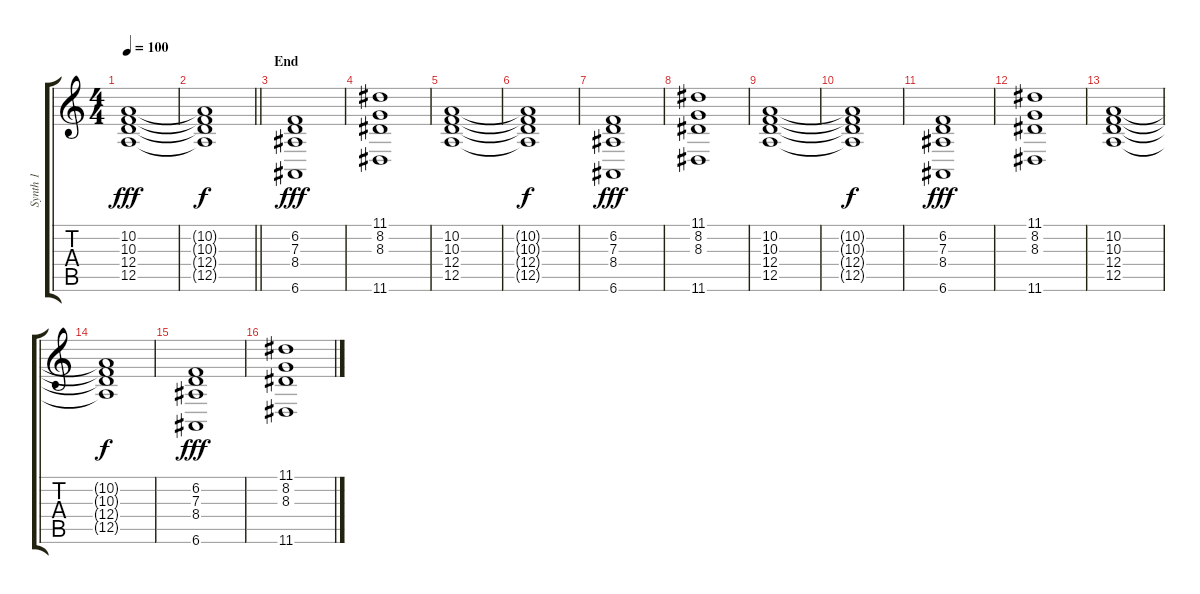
\track ("Synth 1" "Synth 1") {instrument lead2sawtooth}
\staff {score tabs}
\tuning (E4 B3 G3 D3 A2 E2) {hide}
\ts (4 4)
\tempo 100
\clef g2
\ks c
(10.2 10.3 12.4 12.5).1{dy fff} |
\barLineRight lightlight
(10.2{t} 10.3{t} 12.4{t} 12.5{t}).1{dy f} |
\section ("" "End")
(6.2 7.3 8.4 6.6).1{dy fff volume 9 balance 8 instrument synthstrings2} |
(11.1 8.2 8.3 11.6).1 |
(10.2 10.3 12.4 12.5).1 |
(10.2{t} 10.3{t} 12.4{t} 12.5{t}).1{dy f} |
(6.2 7.3 8.4 6.6).1{dy fff volume 9 balance 8 instrument synthstrings2} |
(11.1 8.2 8.3 11.6).1 |
(10.2 10.3 12.4 12.5).1 |
(10.2{t} 10.3{t} 12.4{t} 12.5{t}).1{dy f} |
(6.2 7.3 8.4 6.6).1{dy fff volume 9 balance 8 instrument synthstrings2} |
(11.1 8.2 8.3 11.6).1 |
(10.2 10.3 12.4 12.5).1 |
(10.2{t} 10.3{t} 12.4{t} 12.5{t}).1{dy f} |
(6.2 7.3 8.4 6.6).1{dy fff volume 9 balance 8 instrument synthstrings2} |
(11.1 8.2 8.3 11.6).1
